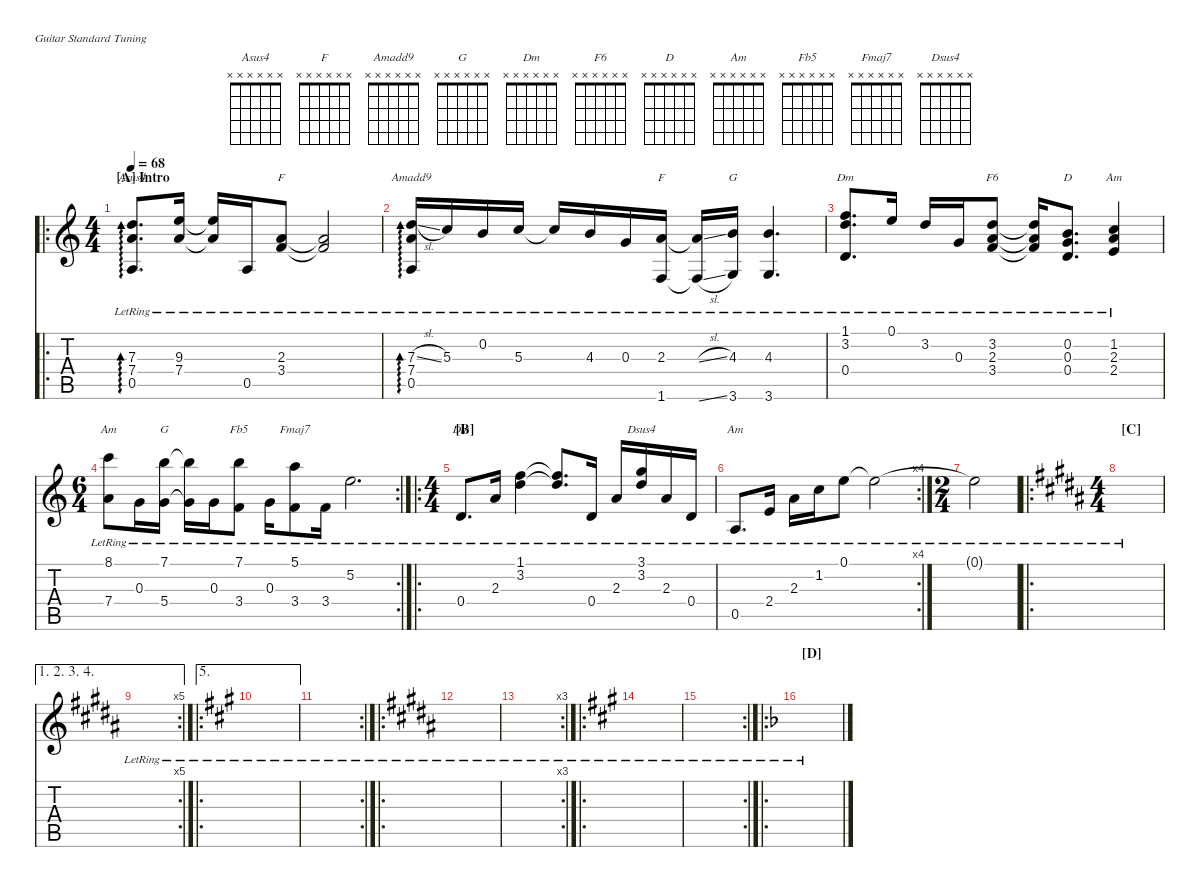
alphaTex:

\defaultSystemsLayout 4
\hideDynamics
\bracketExtendMode nobrackets
\singleTrackTrackNamePolicy hidden
\multiTrackTrackNamePolicy hidden
\firstSystemTrackNameMode fullname
\firstSystemTrackNameOrientation horizontal
\otherSystemsTrackNameOrientation horizontal
\track ("Elec. Gtr." "Elec. Gtr.") {instrument electricguitarjazz}
\staff {score tabs}
\tuning (E4 B3 G3 D3 A2 E2)
\chord ("Asus4" x x x x x x)
\chord ("F" x x x x x x)
\chord ("Amadd9" x x x x x x)
\chord ("G" x x x x x x)
\chord ("Dm" x x x x x x)
\chord ("F6" x x x x x x)
\chord ("D" x x x x x x)
\chord ("Am" x x x x x x)
\chord ("Fb5" x x x x x x)
\chord ("Fmaj7" x x x x x x)
\chord ("Dsus4" x x x x x x)
\ro
\ts (4 4)
\section ("A" "Intro")
\tempo 68
\clef g2
\ks aminor
(7.3{lr} 7.4{lr} 0.5{lr}).8{d ad 0 ch "Asus4" dy mf instrument electricguitarjazz beam Up} (9.3{lr} 7.4{lr}).16{beam Up} (9.3{lr t} 7.4{lr t}).16{beam Up} 0.5{lr}.16{beam Up} (2.3{lr} 3.4{lr}).8{ch "F" beam Up} (2.3{lr t} 3.4{lr t}).2{beam Up} |
(7.3{sl lr} 7.4{lr} 0.5{lr}).16{ad 0 ch "Amadd9" beam Up} 5.3{lr}.16{beam Up} 0.2{lr}.16{beam Up} 5.3{lr}.16{beam Up} 5.3{lr t}.16{beam Up} 4.3{lr}.16{beam Up} 0.3{lr}.16{beam Up} (2.3{lr} 1.6{lr}).16{ch "F" beam Up} (2.3{sl lr t} 1.6{sl lr t}).16{beam Up} (4.3{lr} 3.6{lr}).16{ch "G" beam Up} (4.3{lr} 3.6{lr}).4{d beam Up} |
(1.1{lr} 3.2{lr} 0.4{lr}).8{d ch "Dm" beam Up} 0.1{lr}.16{beam Up} 3.2{lr}.16{beam Up} 0.3{lr}.16{beam Up} (3.2{lr} 2.3{lr} 3.4{lr}).8{ch "F6" beam Up} (3.2{lr t} 2.3{lr t} 3.4{lr t}).16{beam Up} (0.2{lr} 0.3{lr} 0.4{lr}).8{d ch "D" beam Up} (1.2{lr} 2.3{lr} 2.4{lr}).4{ch "Am" beam Up} |
\rc 2
\ts (6 4)
(8.1{lr} 7.4{lr}).8{ch "Am" beam Down} 0.3{lr}.16{beam Down} (7.1{lr} 5.4{lr}).16{ch "G" beam Down} (7.1{lr t} 5.4{lr t}).16{beam Down} 0.3{lr}.16{beam Down} (7.1{lr} 3.4{lr}).8{ch "Fb5" beam Down} 0.3{lr}.16{beam Down} (5.1{lr} 3.4{lr}).8{ch "Fmaj7" beam Down} 3.4{lr}.16{beam Down} 5.2{lr}.2{d beam Down} |
\ro
\ts (4 4)
\section ("B" " ")
0.4{lr}.8{d ch "Dm" beam Up} 2.3{lr}.16{beam Up} (1.1{lr} 3.2{lr}).4{beam Down} (1.1{lr t} 3.2{lr t}).8{d beam Up} 0.4{lr}.16{beam Up} 2.3{lr}.16{beam Up} (3.1{lr} 3.2{lr}).16{ch "Dsus4" beam Up} 2.3{lr}.16{beam Up} 0.4{lr}.16{beam Up} |
\rc 4
0.5{lr}.8{d ch "Am" beam Up} 2.4{lr}.16{beam Up} 2.3{lr}.16{beam Down} 1.2{lr}.16{beam Down} 0.1{lr}.8{beam Down} 0.1{lr t}.2{beam Down} |
\ts (2 4)
0.1{lr t}.2{beam Down} |
\ro
\ts (4 4)
\section ("C" " ")
\ks g#minor
|
\ae (1 2 3 4)
\rc 5
|
\ae 5
\ro
\ks f#minor
|
\rc 2
|
\ro
\ks g#minor
|
\rc 3
|
\ro
\ks f#minor
|
\rc 2
|
\ro
\section ("D" " ")
\ks dminor
